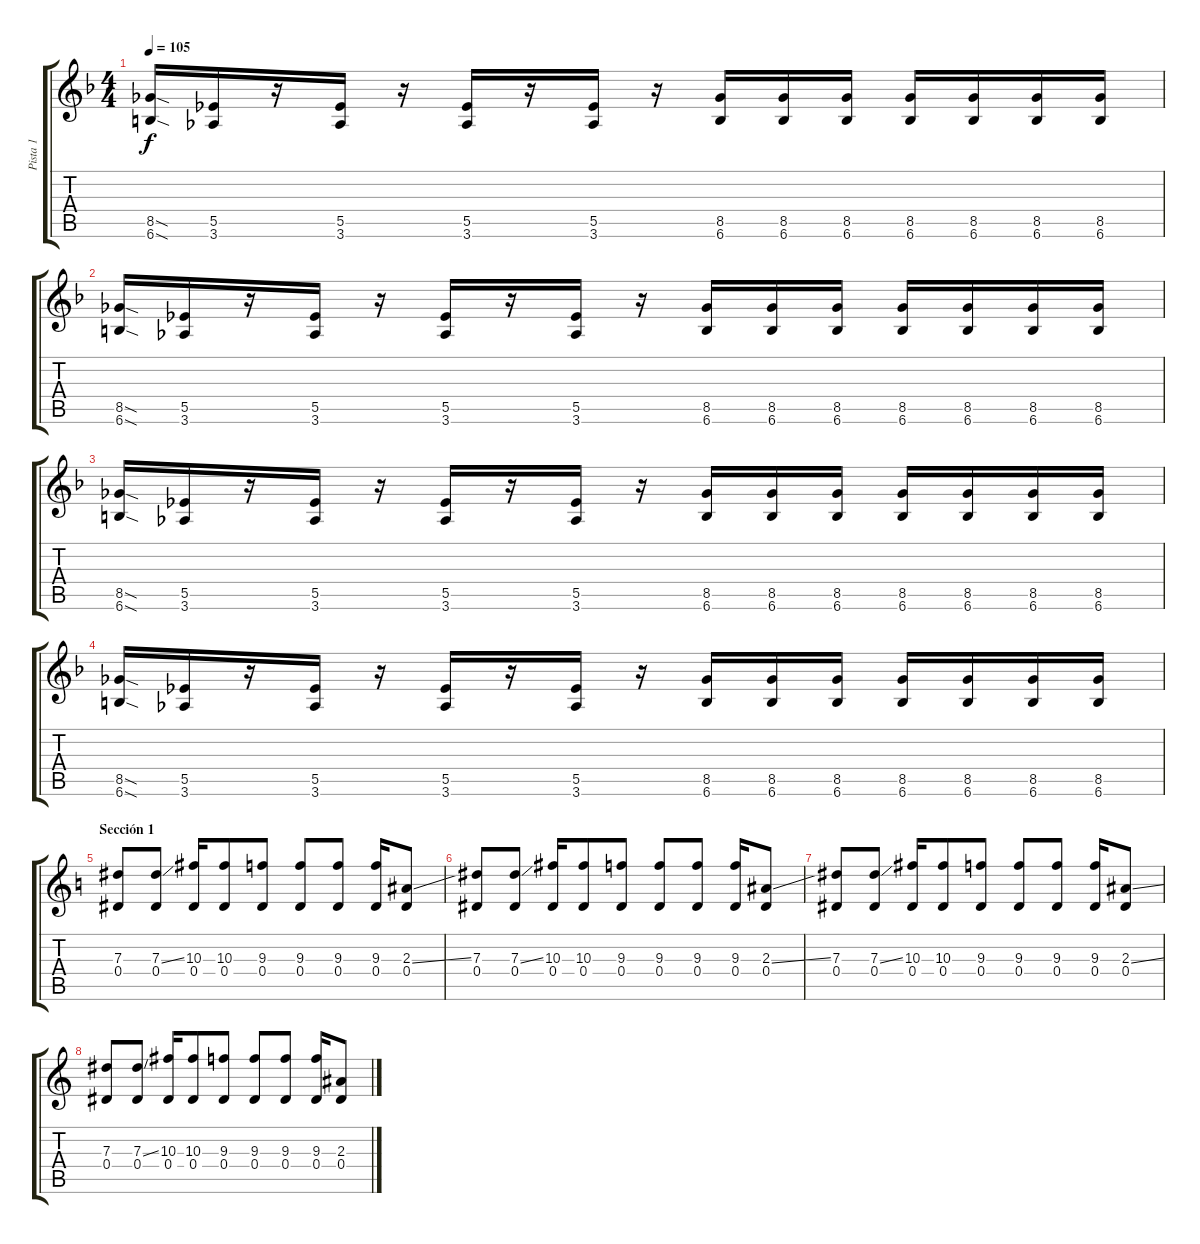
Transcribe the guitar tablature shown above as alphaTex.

\track ("Pista 1" "Pista 1") {instrument overdrivenguitar}
\staff {score tabs}
\tuning (F4 C4 Ab3 Eb3 Bb2 F2) {hide}
\ts (4 4)
\tempo 105
\clef g2
\ks f
(8.5{sod} 6.6{sod}).16{dy f} (5.5 3.6).16 r.16 (5.5 3.6).16 r.16 (5.5 3.6).16 r.16 (5.5 3.6).16 r.16 (8.5 6.6).16 (8.5 6.6).16 (8.5 6.6).16 (8.5 6.6).16 (8.5 6.6).16 (8.5 6.6).16 (8.5 6.6).16 |
(8.5{sod} 6.6{sod}).16 (5.5 3.6).16 r.16 (5.5 3.6).16 r.16 (5.5 3.6).16 r.16 (5.5 3.6).16 r.16 (8.5 6.6).16 (8.5 6.6).16 (8.5 6.6).16 (8.5 6.6).16 (8.5 6.6).16 (8.5 6.6).16 (8.5 6.6).16 |
(8.5{sod} 6.6{sod}).16 (5.5 3.6).16 r.16 (5.5 3.6).16 r.16 (5.5 3.6).16 r.16 (5.5 3.6).16 r.16 (8.5 6.6).16 (8.5 6.6).16 (8.5 6.6).16 (8.5 6.6).16 (8.5 6.6).16 (8.5 6.6).16 (8.5 6.6).16 |
(8.5{sod} 6.6{sod}).16 (5.5 3.6).16 r.16 (5.5 3.6).16 r.16 (5.5 3.6).16 r.16 (5.5 3.6).16 r.16 (8.5 6.6).16 (8.5 6.6).16 (8.5 6.6).16 (8.5 6.6).16 (8.5 6.6).16 (8.5 6.6).16 (8.5 6.6).16 |
\section ("" "Sección 1")
\ks c
(7.3 0.4).8{instrument overdrivenguitar} (7.3{ss} 0.4).8 (10.3 0.4).16 (10.3 0.4).8 (9.3 0.4).8 (9.3 0.4).8 (9.3 0.4).8 (9.3 0.4).16 (2.3{ss} 0.4).8 |
(7.3 0.4).8 (7.3{ss} 0.4).8 (10.3 0.4).16 (10.3 0.4).8 (9.3 0.4).8 (9.3 0.4).8 (9.3 0.4).8 (9.3 0.4).16 (2.3{ss} 0.4).8 |
(7.3 0.4).8 (7.3{ss} 0.4).8 (10.3 0.4).16 (10.3 0.4).8 (9.3 0.4).8 (9.3 0.4).8 (9.3 0.4).8 (9.3 0.4).16 (2.3{ss} 0.4).8 |
(7.3 0.4).8 (7.3{ss} 0.4).8 (10.3 0.4).16 (10.3 0.4).8 (9.3 0.4).8 (9.3 0.4).8 (9.3 0.4).8 (9.3 0.4).16 (2.3{ss} 0.4).8
